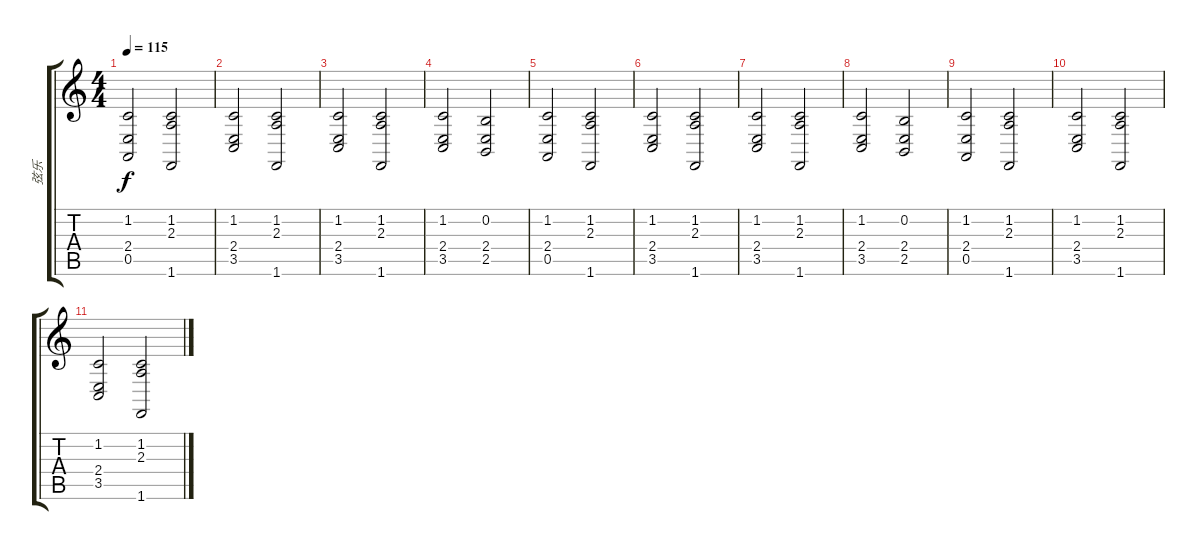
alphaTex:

\track ("弦乐" "弦乐") {instrument stringensemble1}
\staff {score tabs}
\tuning (E4 B3 G3 D3 A2 E2) {hide}
\ts (4 4)
\tempo 115
\clef g2
\ks c
(1.2 2.4 0.5).2{dy f volume 7} (1.2 2.3 1.6).2 |
(1.2 2.4 3.5).2{volume 6} (1.2 2.3 1.6).2 |
(1.2 2.4 3.5).2{volume 5} (1.2 2.3 1.6).2 |
(1.2 2.4 3.5).2{volume 4} (0.2 2.4 2.5).2 |
(1.2 2.4 0.5).2{volume 3} (1.2 2.3 1.6).2 |
(1.2 2.4 3.5).2{volume 2} (1.2 2.3 1.6).2 |
(1.2 2.4 3.5).2{volume 1} (1.2 2.3 1.6).2 |
(1.2 2.4 3.5).2{volume 0} (0.2 2.4 2.5).2 |
(1.2 2.4 0.5).2 (1.2 2.3 1.6).2 |
(1.2 2.4 3.5).2 (1.2 2.3 1.6).2 |
(1.2 2.4 3.5).2 (1.2 2.3 1.6).2
